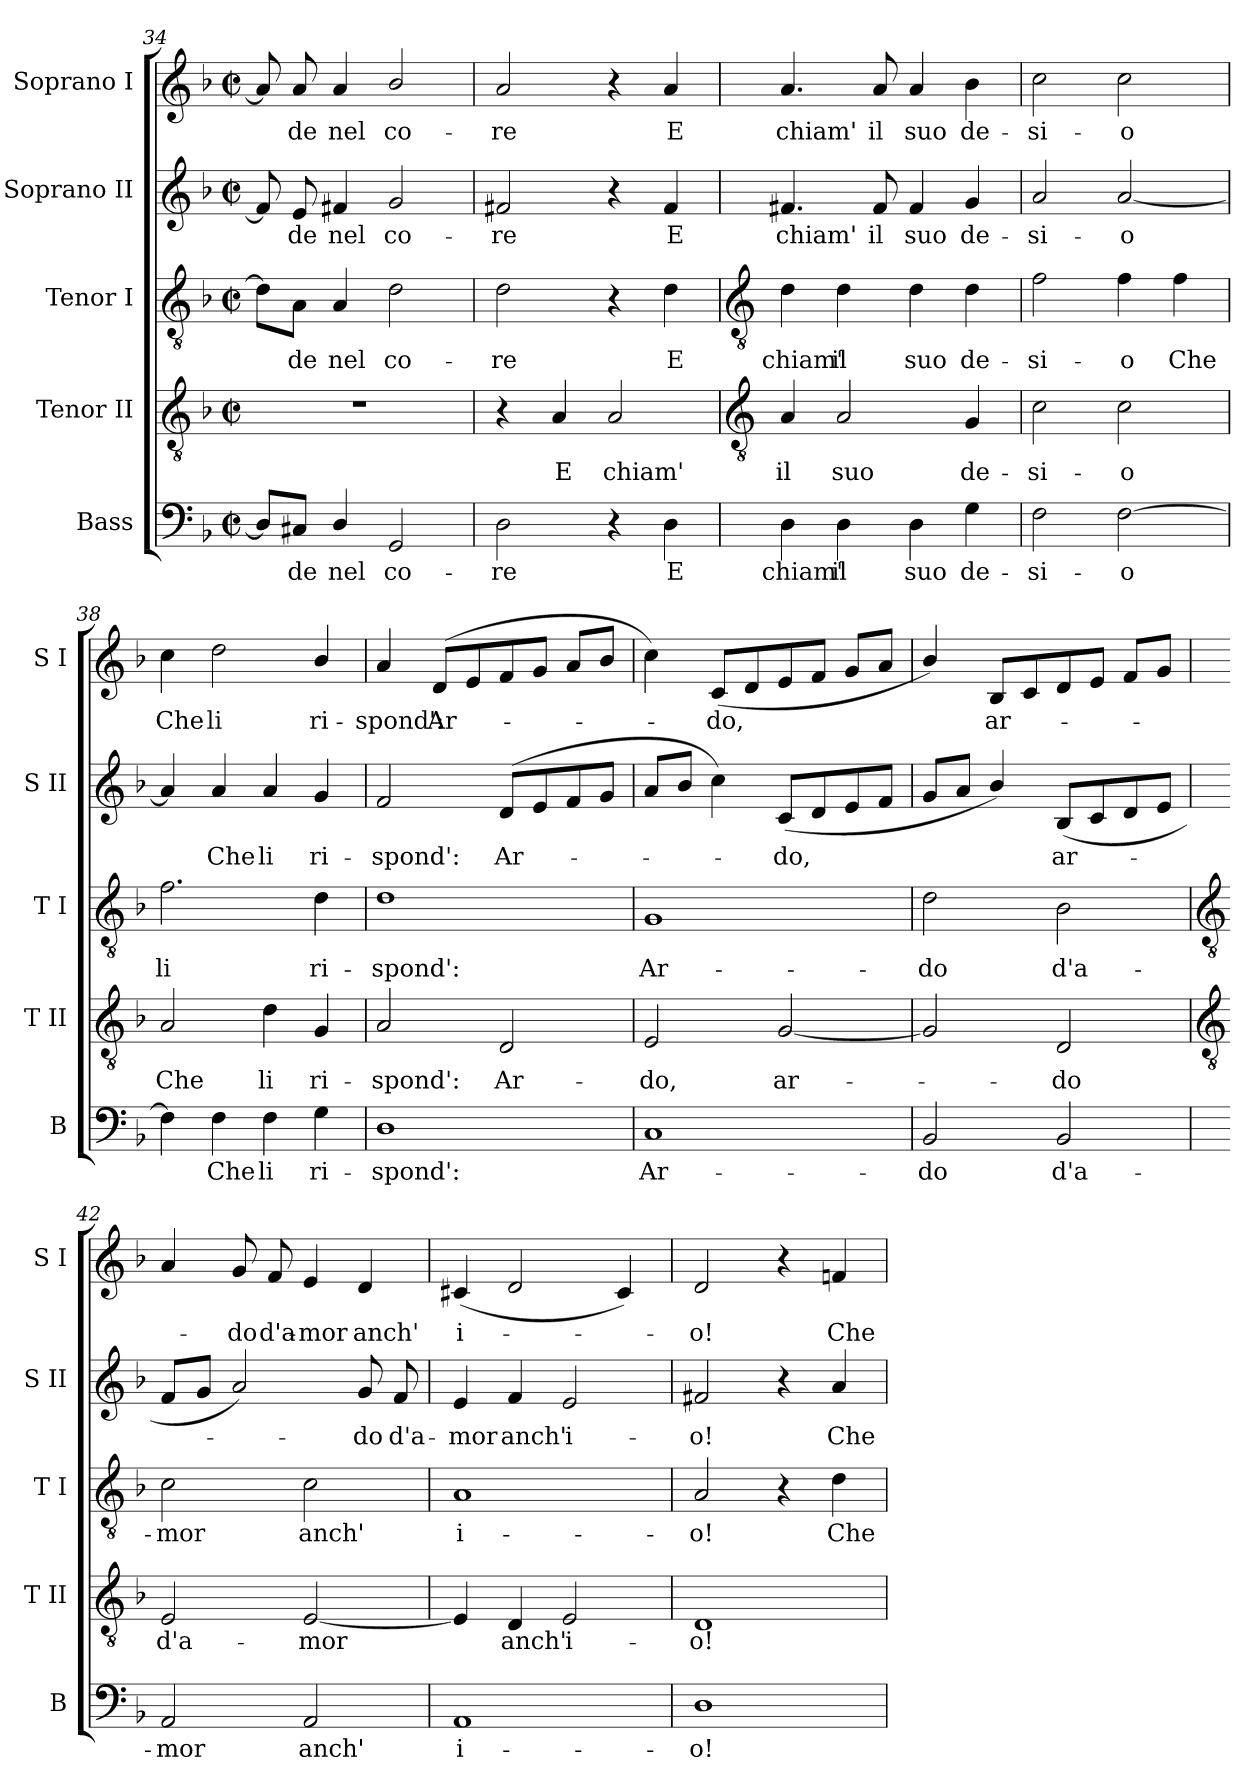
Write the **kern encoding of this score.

**kern	**text	**kern	**text	**kern	**text	**kern	**text	**kern	**text
*part5	*part5	*part4	*part4	*part3	*part3	*part2	*part2	*part1	*part1
*staff5	*staff5	*staff4	*staff4	*staff3	*staff3	*staff2	*staff2	*staff1	*staff1
*I"Bass	*	*I"Tenor II	*	*I"Tenor I	*	*I"Soprano II	*	*I"Soprano I	*
*I'B	*	*I'T II	*	*I'T I	*	*I'S II	*	*I'S I	*
*clefF4	*	*clefGv2	*	*clefGv2	*	*clefG2	*	*clefG2	*
*k[b-]	*	*k[b-]	*	*k[b-]	*	*k[b-]	*	*k[b-]	*
*F:	*	*F:	*	*F:	*	*F:	*	*F:	*
*M2/2	*	*M2/2	*	*M2/2	*	*M2/2	*	*M2/2	*
*met(c|)	*	*met(c|)	*	*met(c|)	*	*met(c|)	*	*met(c|)	*
=34	=34	=34	=34	=34	=34	=34	=34	=34	=34
8D/L]	.	1r	.	8d\L]	.	8f]	.	8a]	.
!	!LO:LY:b	!	!	!	!LO:LY:b	!	!LO:LY:b	!	!LO:LY:b
8C#X/J	de	.	.	8A\J	de	8e	de	8a	de
!	!LO:LY:b	!	!	!	!LO:LY:b	!	!LO:LY:b	!	!LO:LY:b
4D/	nel	.	.	4A	nel	4f#X	nel	4a	nel
!	!LO:LY:b	!	!	!	!LO:LY:b	!	!LO:LY:b	!	!LO:LY:b
2GG	co-	.	.	2d	co-	2g	co-	2b-/	co-
=35	=35	=35	=35	=35	=35	=35	=35	=35	=35
!	!LO:LY:b	!	!	!	!LO:LY:b	!	!LO:LY:b	!	!LO:LY:b
2D	-re	4r	.	2d	-re	2f#X	-re	2a	-re
!	!	!	!LO:LY:b	!	!	!	!	!	!
.	.	4A	E	.	.	.	.	.	.
!	!	!	!LO:LY:b	!	!	!	!	!	!
4r	.	2A	chiam'	4r	.	4r	.	4r	.
!	!LO:LY:b	!	!	!	!LO:LY:b	!	!LO:LY:b	!	!LO:LY:b
4D	E	.	.	4d	E	4f#	E	4a	E
!!LO:LB:g=z
=36	=36	=36	=36	=36	=36	=36	=36	=36	=36
*	*	*clefGv2	*	*clefGv2	*	*	*	*	*
!	!LO:LY:b	!	!LO:LY:b	!	!LO:LY:b	!	!LO:LY:b	!	!LO:LY:b
4D	chiam'	4A	il	4d	chiam'	4.f#X	chiam'	4.a	chiam'
!	!LO:LY:b	!	!LO:LY:b	!	!LO:LY:b	!	!	!	!
4D	il	2A	suo	4d	il	.	.	.	.
!	!	!	!	!	!	!	!LO:LY:b	!	!LO:LY:b
.	.	.	.	.	.	8f#	il	8a	il
!	!LO:LY:b	!	!	!	!LO:LY:b	!	!LO:LY:b	!	!LO:LY:b
4D	suo	.	.	4d	suo	4f#	suo	4a	suo
!	!LO:LY:b	!	!LO:LY:b	!	!LO:LY:b	!	!LO:LY:b	!	!LO:LY:b
4G	de-	4G	de-	4d	de-	4g	de-	4b-	de-
=37	=37	=37	=37	=37	=37	=37	=37	=37	=37
!	!LO:LY:b	!	!LO:LY:b	!	!LO:LY:b	!	!LO:LY:b	!	!LO:LY:b
2F	-si-	2c	-si-	2f	-si-	2a	-si-	2cc	-si-
!	!LO:LY:b	!	!LO:LY:b	!	!LO:LY:b	!	!LO:LY:b	!	!LO:LY:b
[2F	-o	2c	-o	4f	-o	[2a	-o	2cc	-o
!	!	!	!	!	!LO:LY:b	!	!	!	!
.	.	.	.	4f	Che	.	.	.	.
=38	=38	=38	=38	=38	=38	=38	=38	=38	=38
!	!	!	!LO:LY:b	!	!LO:LY:b	!	!	!	!LO:LY:b
4F]	.	2A	Che	2.f	li	4a]	.	4cc	Che
!	!LO:LY:b	!	!	!	!	!	!LO:LY:b	!	!LO:LY:b
4F	Che	.	.	.	.	4a	Che	2dd	li
!	!LO:LY:b	!	!LO:LY:b	!	!	!	!LO:LY:b	!	!
4F	li	4d	li	.	.	4a	li	.	.
!	!LO:LY:b	!	!LO:LY:b	!	!LO:LY:b	!	!LO:LY:b	!	!LO:LY:b
4G	ri-	4G	ri-	4d	ri-	4g	ri-	4b-/	ri-
=39	=39	=39	=39	=39	=39	=39	=39	=39	=39
!	!LO:LY:b	!	!LO:LY:b	!	!LO:LY:b	!	!LO:LY:b	!	!LO:LY:b
1D	-spond':	2A	-spond':	1d	-spond':	2f	-spond':	4a	-spond':
!	!	!	!	!	!	!	!	!	!LO:LY:b
.	.	.	.	.	.	.	.	(<8dL	Ar-
.	.	.	.	.	.	.	.	8e	.
!	!	!	!LO:LY:b	!	!	!	!LO:LY:b	!	!
.	.	2D	Ar-	.	.	(<8dL	Ar-	8f	.
.	.	.	.	.	.	8e	.	8gJ	.
.	.	.	.	.	.	8f	.	8aL	.
.	.	.	.	.	.	8gJ	.	8b-J	.
=40	=40	=40	=40	=40	=40	=40	=40	=40	=40
!	!LO:LY:b	!	!LO:LY:b	!	!LO:LY:b	!	!	!	!
1C	Ar-	2E	-do,	1G	Ar-	8aL	.	4cc)	.
.	.	.	.	.	.	8b-J	.	.	.
!	!	!	!	!	!	!	!	!	!LO:LY:b
.	.	.	.	.	.	4cc)	.	(<8cL	do,
.	.	.	.	.	.	.	.	8d	.
!	!	!	!LO:LY:b	!	!	!	!LO:LY:b	!	!
.	.	[2G	ar-	.	.	(<8cL	do,	8e	.
.	.	.	.	.	.	8d	.	8fJ	.
.	.	.	.	.	.	8e	.	8gL	.
.	.	.	.	.	.	8fJ	.	8aJ	.
=41	=41	=41	=41	=41	=41	=41	=41	=41	=41
!	!LO:LY:b	!	!	!	!LO:LY:b	!	!	!	!
2BB-	-do	2G]	.	2d	-do	8gL	.	4b-/)	.
.	.	.	.	.	.	8aJ	.	.	.
!	!	!	!	!	!	!	!	!	!LO:LY:b
.	.	.	.	.	.	4b-/)	.	8B-L	ar-
.	.	.	.	.	.	.	.	8c	.
!	!LO:LY:b	!	!LO:LY:b	!	!LO:LY:b	!	!LO:LY:b	!	!
2BB-	d'a-	2D	do	2B-	d'a-	(<8B-L	ar-	8d	.
.	.	.	.	.	.	8c	.	8eJ	.
.	.	.	.	.	.	8d	.	8fL	.
.	.	.	.	.	.	8eJ	.	8gJ	.
!!LO:LB:g=z
=42	=42	=42	=42	=42	=42	=42	=42	=42	=42
*	*	*clefGv2	*	*clefGv2	*	*	*	*	*
!	!LO:LY:b	!	!LO:LY:b	!	!LO:LY:b	!	!	!	!
2AA	-mor	2E	d'a-	2c	-mor	8fL	.	4a	.
.	.	.	.	.	.	8gJ	.	.	.
!	!	!	!	!	!	!	!	!	!LO:LY:b
.	.	.	.	.	.	2a)	.	8g	do
!	!	!	!	!	!	!	!	!	!LO:LY:b
.	.	.	.	.	.	.	.	8f	d'a-
!	!LO:LY:b	!	!LO:LY:b	!	!LO:LY:b	!	!	!	!LO:LY:b
2AA	anch'	[2E	-mor	2c	anch'	.	.	4e	-mor
!	!	!	!	!	!	!	!LO:LY:b	!	!LO:LY:b
.	.	.	.	.	.	8g	do	4d	anch'
!	!	!	!	!	!	!	!LO:LY:b	!	!
.	.	.	.	.	.	8f	d'a-	.	.
=43	=43	=43	=43	=43	=43	=43	=43	=43	=43
!	!LO:LY:b	!	!	!	!LO:LY:b	!	!LO:LY:b	!	!LO:LY:b
1AA	i-	4E]	.	1A	i-	4e	-mor	(<4c#X	i-
!	!	!	!LO:LY:b	!	!	!	!LO:LY:b	!	!
.	.	4D	anch'	.	.	4f	anch'	2d	.
!	!	!	!LO:LY:b	!	!	!	!LO:LY:b	!	!
.	.	2E	i-	.	.	2e	i-	.	.
.	.	.	.	.	.	.	.	4c#)	.
=44	=44	=44	=44	=44	=44	=44	=44	=44	=44
!	!LO:LY:b	!	!LO:LY:b	!	!LO:LY:b	!	!LO:LY:b	!	!LO:LY:b
1D	-o!	1D	-o!	2A	-o!	2f#X	-o!	2d	o!
.	.	.	.	4r	.	4r	.	4r	.
!	!	!	!	!	!LO:LY:b	!	!LO:LY:b	!	!LO:LY:b
.	.	.	.	4d	Che	4a	Che	4fn	Che
=	=	=	=	=	=	=	=	=	=
*-	*-	*-	*-	*-	*-	*-	*-	*-	*-
